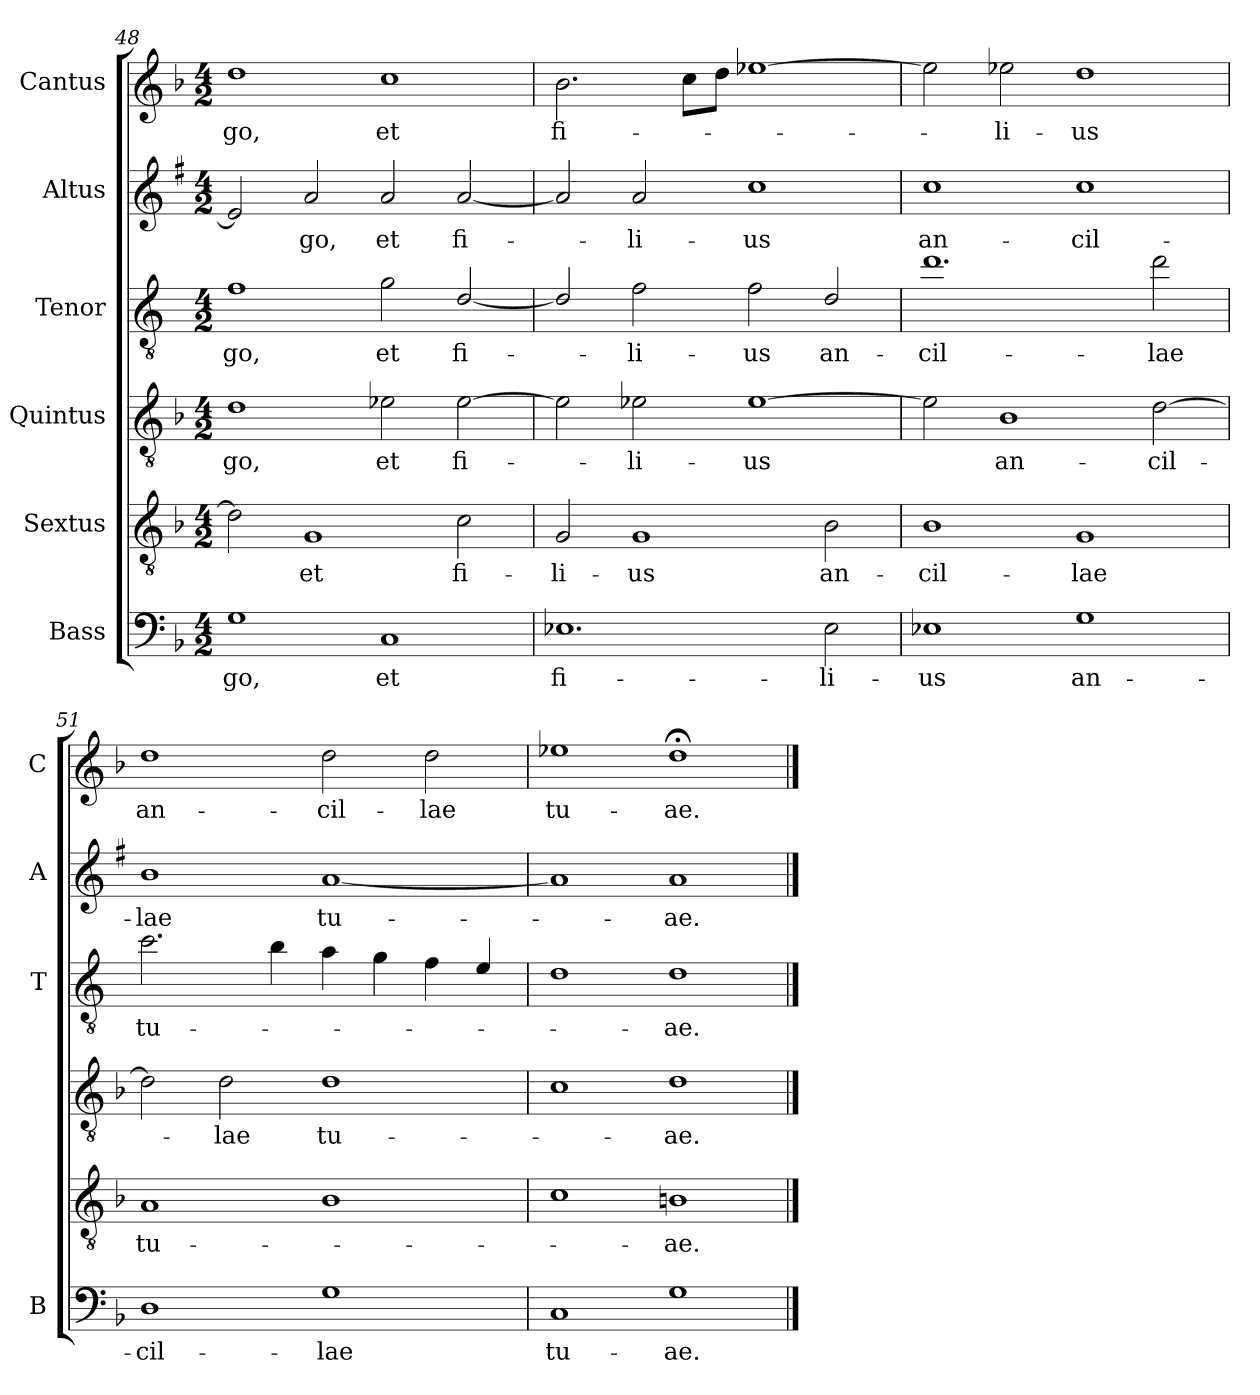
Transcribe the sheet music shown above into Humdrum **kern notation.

**kern	**text	**kern	**text	**kern	**text	**kern	**text	**kern	**text	**kern	**text
*part6	*part6	*part5	*part5	*part4	*part4	*part3	*part3	*part2	*part2	*part1	*part1
*staff6	*staff6	*staff5	*staff5	*staff4	*staff4	*staff3	*staff3	*staff2	*staff2	*staff1	*staff1
*I"Bass	*	*I"Sextus	*	*I"Quintus	*	*I"Tenor	*	*I"Altus	*	*I"Cantus	*
*I'B	*	*	*	*	*	*I'T	*	*I'A	*	*I'C	*
*clefF4	*	*clefGv2	*	*clefGv2	*	*clefGv2	*	*clefG2	*	*clefG2	*
*	*	*	*	*	*	*ITrd4c7	*	*ITrd1c2	*	*	*
*k[b-]	*	*k[b-]	*	*k[b-]	*	*k[b-]	*	*k[b-]	*	*k[b-]	*
*F:	*	*F:	*	*F:	*	*F:	*	*F:	*	*F:	*
*M4/2	*	*M4/2	*	*M4/2	*	*M4/2	*	*M4/2	*	*M4/2	*
=48	=48	=48	=48	=48	=48	=48	=48	=48	=48	=48	=48
!	!LO:LY:b	!	!	!	!LO:LY:b	!	!LO:LY:b	!	!	!	!LO:LY:b
1G	-go,	2d\]	.	1d	-go,	1B-	-go,	2d/]	.	1dd	-go,
!	!	!	!LO:LY:b	!	!	!	!	!	!LO:LY:b	!	!
.	.	1G	et	.	.	.	.	2g/	-go,	.	.
!	!LO:LY:b	!	!	!	!LO:LY:b	!	!LO:LY:b	!	!LO:LY:b	!	!LO:LY:b
1C	et	.	.	2e-X\	et	2c\	et	2g/	et	1cc	et
!	!	!	!LO:LY:b	!	!LO:LY:b	!	!LO:LY:b	!	!LO:LY:b	!	!
.	.	2c\	fi-	[2e-\	fi-	[2G/	fi-	[2g/	fi-	.	.
!!LO:LB:g=z
=49	=49	=49	=49	=49	=49	=49	=49	=49	=49	=49	=49
!	!LO:LY:b	!	!LO:LY:b	!	!	!	!	!	!	!	!LO:LY:b
1.E-X	fi-	2G/	-li-	2e-\]	.	2G/]	.	2g/]	.	2.b-\	fi-
!	!	!	!LO:LY:b	!	!LO:LY:b	!	!LO:LY:b	!	!LO:LY:b	!	!
.	.	1G	-us	2e-X\	-li-	2B-\	-li-	2g/	-li-	.	.
.	.	.	.	.	.	.	.	.	.	8cc\L	.
.	.	.	.	.	.	.	.	.	.	8dd\J	.
!	!	!	!	!	!LO:LY:b	!	!LO:LY:b	!	!LO:LY:b	!	!
.	.	.	.	[1e-	-us	2B-\	-us	1b-	-us	[1ee-X	.
!	!LO:LY:b	!	!LO:LY:b	!	!	!	!LO:LY:b	!	!	!	!
2E-\	-li-	2B-\	an-	.	.	2G/	an-	.	.	.	.
=50	=50	=50	=50	=50	=50	=50	=50	=50	=50	=50	=50
!	!LO:LY:b	!	!LO:LY:b	!	!	!	!LO:LY:b	!	!LO:LY:b	!	!
1E-X	-us	1B-	-cil-	2e-\]	.	1.g	-cil-	1b-	an-	2ee-\]	.
!	!	!	!	!	!LO:LY:b	!	!	!	!	!	!LO:LY:b
.	.	.	.	1B-	an-	.	.	.	.	2ee-X\	-li-
!	!LO:LY:b	!	!LO:LY:b	!	!	!	!	!	!LO:LY:b	!	!LO:LY:b
1G	an-	1G	-lae	.	.	.	.	1b-	-cil-	1dd	-us
!	!	!	!	!	!LO:LY:b	!	!LO:LY:b	!	!	!	!
.	.	.	.	[2d\	-cil-	2g\	-lae	.	.	.	.
=51	=51	=51	=51	=51	=51	=51	=51	=51	=51	=51	=51
!	!LO:LY:b	!	!LO:LY:b	!	!	!	!LO:LY:b	!	!LO:LY:b	!	!LO:LY:b
1D	-cil-	1A	tu-	2d\]	.	2.f\	tu-	1a	-lae	1dd	an-
!	!	!	!	!	!LO:LY:b	!	!	!	!	!	!
.	.	.	.	2d\	-lae	.	.	.	.	.	.
.	.	.	.	.	.	4e\	.	.	.	.	.
!	!LO:LY:b	!	!	!	!LO:LY:b	!	!	!	!LO:LY:b	!	!LO:LY:b
1G	-lae	1B-	.	1d	tu-	4d\	.	[1g	tu-	2dd\	-cil-
.	.	.	.	.	.	4c\	.	.	.	.	.
!	!	!	!	!	!	!	!	!	!	!	!LO:LY:b
.	.	.	.	.	.	4B-\	.	.	.	2dd\	-lae
.	.	.	.	.	.	4A/	.	.	.	.	.
=52	=52	=52	=52	=52	=52	=52	=52	=52	=52	=52	=52
!	!LO:LY:b	!	!	!	!	!	!	!	!	!	!LO:LY:b
1C	tu-	1c	.	1c	.	1G	.	1g]	.	1ee-X	tu-
!	!LO:LY:b	!	!LO:LY:b	!	!LO:LY:b	!	!LO:LY:b	!	!LO:LY:b	!	!LO:LY:b
1G	-ae.	1Bn	-ae.	1d	-ae.	1G	-ae.	1g	-ae.	1dd;<	-ae.
==	==	==	==	==	==	==	==	==	==	==	==
*-	*-	*-	*-	*-	*-	*-	*-	*-	*-	*-	*-
